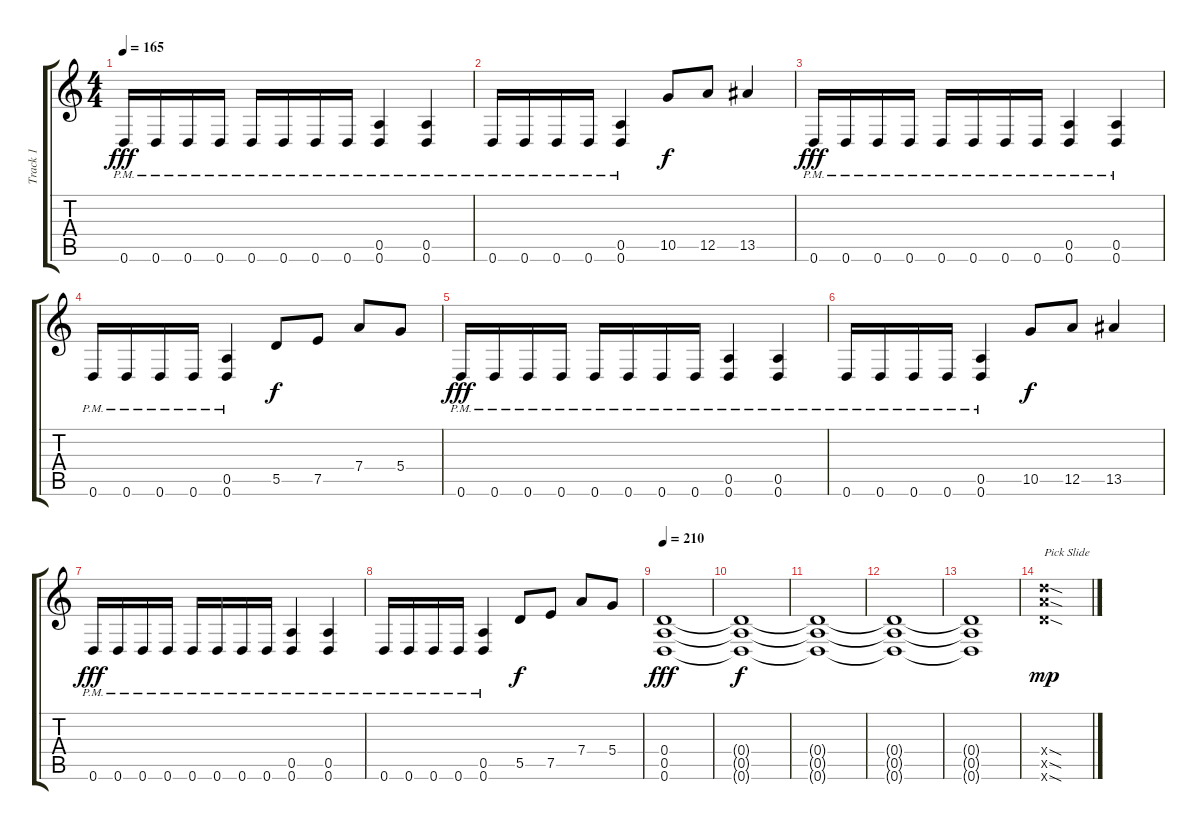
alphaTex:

\track ("Track 1" "Track 1") {instrument distortionguitar}
\staff {score tabs}
\tuning (E4 B3 G3 D3 A2 D2) {hide}
\ts (4 4)
\tempo 165
\clef g2
\ks c
0.6{pm}.16{dy fff} 0.6{pm}.16 0.6{pm}.16 0.6{pm}.16 0.6{pm}.16 0.6{pm}.16 0.6{pm}.16 0.6{pm}.16 (0.5{pm} 0.6{pm}).4 (0.5{pm} 0.6{pm}).4 |
0.6{pm}.16 0.6{pm}.16 0.6{pm}.16 0.6{pm}.16 (0.5{pm} 0.6{pm}).4 10.5.8{dy f} 12.5.8 13.5.4 |
0.6{pm}.16{dy fff} 0.6{pm}.16 0.6{pm}.16 0.6{pm}.16 0.6{pm}.16 0.6{pm}.16 0.6{pm}.16 0.6{pm}.16 (0.5{pm} 0.6{pm}).4 (0.5{pm} 0.6{pm}).4 |
0.6{pm}.16 0.6{pm}.16 0.6{pm}.16 0.6{pm}.16 (0.5{pm} 0.6{pm}).4 5.5.8{dy f} 7.5.8 7.4.8 5.4.8 |
0.6{pm}.16{dy fff} 0.6{pm}.16 0.6{pm}.16 0.6{pm}.16 0.6{pm}.16 0.6{pm}.16 0.6{pm}.16 0.6{pm}.16 (0.5{pm} 0.6{pm}).4 (0.5{pm} 0.6{pm}).4 |
0.6{pm}.16 0.6{pm}.16 0.6{pm}.16 0.6{pm}.16 (0.5{pm} 0.6{pm}).4 10.5.8{dy f} 12.5.8 13.5.4 |
0.6{pm}.16{dy fff} 0.6{pm}.16 0.6{pm}.16 0.6{pm}.16 0.6{pm}.16 0.6{pm}.16 0.6{pm}.16 0.6{pm}.16 (0.5{pm} 0.6{pm}).4 (0.5{pm} 0.6{pm}).4 |
0.6{pm}.16 0.6{pm}.16 0.6{pm}.16 0.6{pm}.16 (0.5{pm} 0.6{pm}).4 5.5.8{dy f} 7.5.8 7.4.8 5.4.8 |
\tempo 210
(0.4 0.5 0.6).1{dy fff} |
(0.4{t} 0.5{t} 0.6{t}).1{dy f} |
(0.4{t} 0.5{t} 0.6{t}).1 |
(0.4{t} 0.5{t} 0.6{t}).1 |
(0.4{t} 0.5{t} 0.6{t}).1 |
(12.4{sod x} 12.5{sod x} 12.6{sod x}).1{txt "Pick Slide" dy mp}
